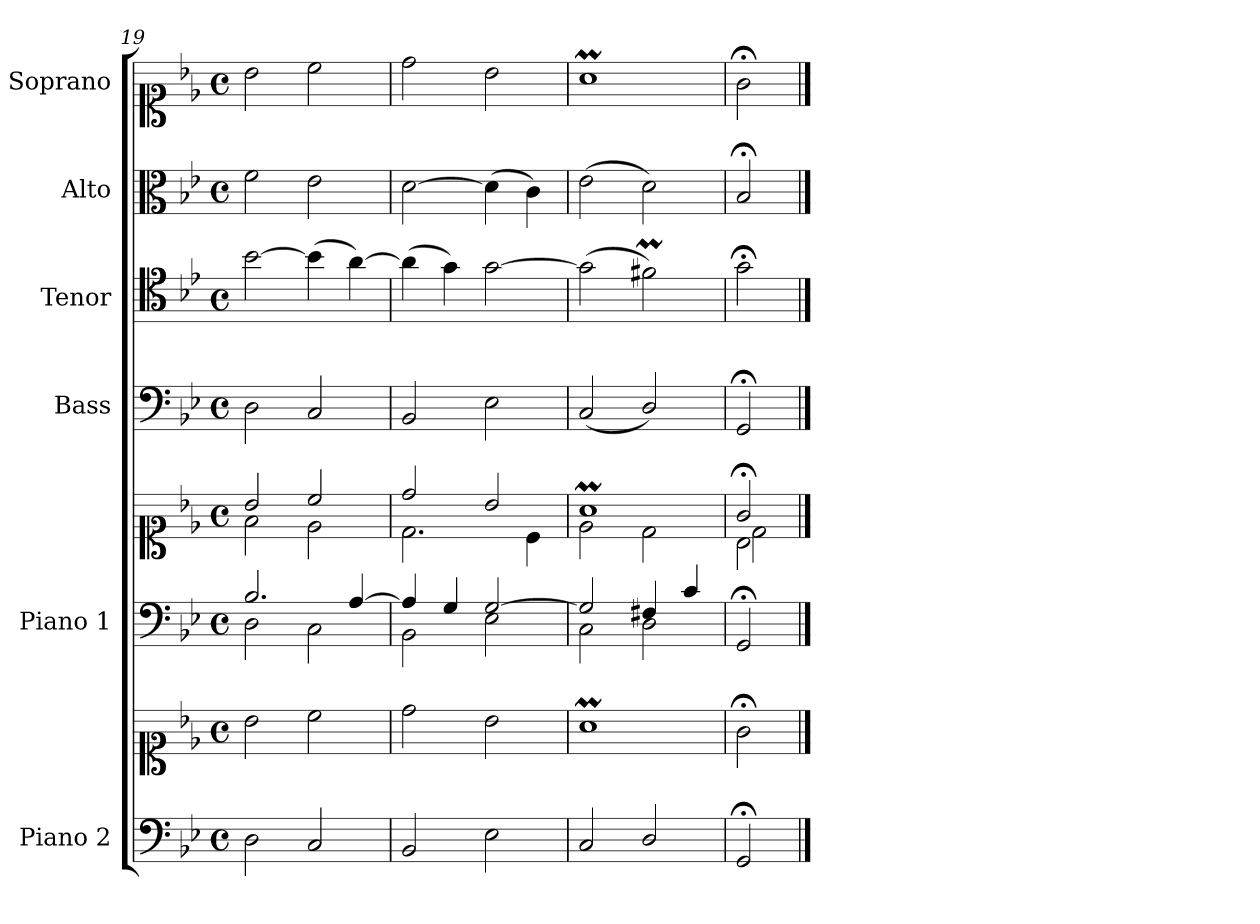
**kern	**kern	**kern	**kern	**kern	**kern	**kern	**kern
*part6	*part6	*part5	*part5	*part4	*part3	*part2	*part1
*staff8	*staff7	*staff6	*staff5	*staff4	*staff3	*staff2	*staff1
*I"Piano 2	*	*I"Piano 1	*	*I"Bass	*I"Tenor	*I"Alto	*I"Soprano
*I'Pno 2	*	*I'Pno 1	*	*I'B.	*I'T.	*I'A.	*I'S.
*clefF4	*clefC1	*clefF4	*clefC1	*clefF4	*clefC4	*clefC3	*clefC1
*	*	*	*	*	*ITrd7c12	*	*
*k[b-e-]	*k[b-e-]	*k[b-e-]	*k[b-e-]	*k[b-e-]	*k[b-e-]	*k[b-e-]	*k[b-e-]
*B-:	*B-:	*B-:	*B-:	*B-:	*B-:	*B-:	*B-:
*M4/4	*M4/4	*M4/4	*M4/4	*M4/4	*M4/4	*M4/4	*M4/4
*met(c)	*met(c)	*met(c)	*met(c)	*met(c)	*met(c)	*met(c)	*met(c)
=19	=19	=19	=19	=19	=19	=19	=19
*	*	*^	*^	*	*	*	*
2D\	2b-\	2.B-/	2D\	2b-/	2f\	2D\	[>2B-\	2f\	2b-\
2C/	2cc\	.	2C\	2cc/	2e-\	2C/	(4B-\]	2e-\	2cc\
.	.	[>4A/	.	.	.	.	[4A\)	.	.
=20	=20	=20	=20	=20	=20	=20	=20	=20	=20
2BB-/	2dd\	4A/]	2BB-\	2dd/	2.d\	2BB-/	(4A\]	[>2d\	2dd\
.	.	4G/	.	.	.	.	4G\)	.	.
2E-\	2b-\	[>2G/	2E-\	2b-/	.	2E-\	[>2G\	(4d\]	2b-\
.	.	.	.	.	4c\	.	.	4c\)	.
=21	=21	=21	=21	=21	=21	=21	=21	=21	=21
2C/	1am\	2G/]	2C\	1am/	2e-\	(2C/	(2G\]	(2e-\	1am\
2D/	.	4F#X/	2D\	.	2d\	2D/)	2F#Xm\)	2d\)	.
.	.	4c/	.	.	.	.	.	.	.
*	*	*v	*v	*	*	*	*	*	*
=22	=22	=22	=22	=22	=22	=22	=22	=22
*	*	*	*	*^	*	*	*	*
2GG;/	2g;<\	2GG;/	2g;</	2B-\	2d\	2GG;</	2G;<\	2B-;</	2g;<\
*	*	*	*v	*v	*v	*	*	*	*
==	==	==	==	==	==	==	==
*-	*-	*-	*-	*-	*-	*-	*-
